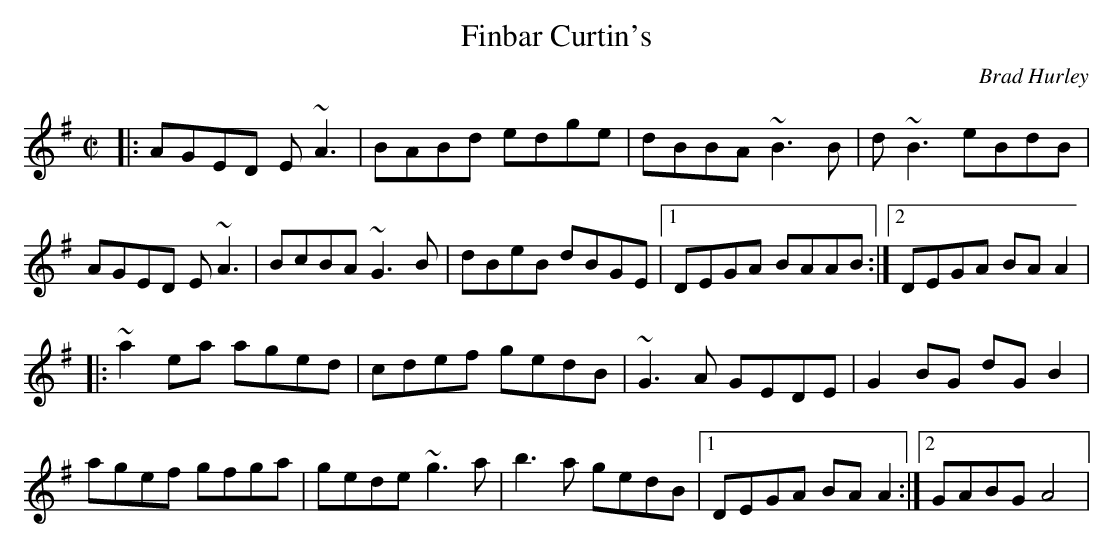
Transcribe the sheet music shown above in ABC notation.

X:1
T:Finbar Curtin's
C:Brad Hurley
M:C|
K:Ador
|: AGED E~A3 | BABd edge | dBBA ~B3B | d~B3 eBdB |
AGED E~A3 | BcBA ~G3B | dBeB dBGE |1 DEGA BAAB :|2 DEGA BAA2 |
|: ~a2ea aged | cdef gedB | ~G3A GEDE | G2BG dGB2 |
agef gfga | gede ~g3a | b3a gedB |1 DEGA BAA2 :|2 GABG A4 |
